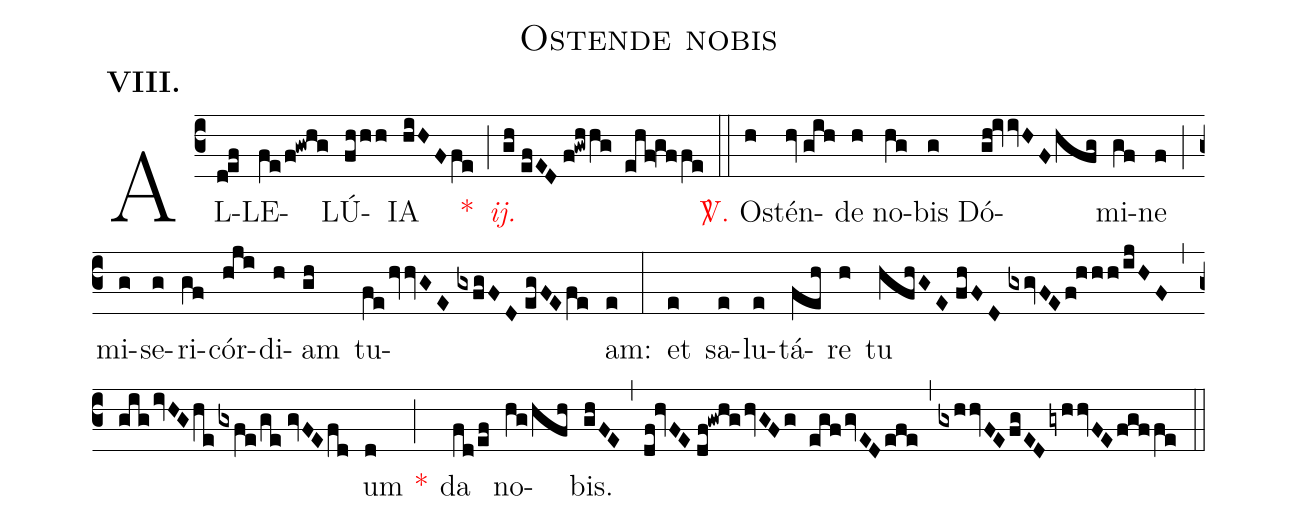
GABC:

name:Ostende nobis;
mode:VIII.;
office-part:Alleluia;
%%
AL(d!ef)LE(fe/f!gwhg)LÚ(fhhh)IA(hiHFfe) <v>\red{*}</v>(;) <v>\redit{ij.}</v> (gh//efED//f!gwhhg ehf!gf/fe) (::) <v>\red{\Vbar.}</v> Os(h)tén(hv//gih)de(h) no(hg)bis(g) Dó(gh!ivvHFhfg)mi(gf)ne(f) (;) mi(g)se(g)ri(gf)cór(hji)di(h)am(gh) tu(fehvvGE//gxfgFD//egFEfe)am:(e) (:) et(e) sa(e)lu(e)tá(feh)re(h) tu(hfhGE//fhFD//gxgvFEf!hhh/ijHF) (,) (gigivHGhe/gxfe/ge//gvFEfd)um(d) <v>\red{*}</v>(;) da(fd/ef) no(hg/hfh)bis.(ghFE) (,) (df!hvFE//df!gwhghvGFg egfgvEDefe) (,) (gxhhvFEfgEDgyhhvFEfgf/fe) (::)
